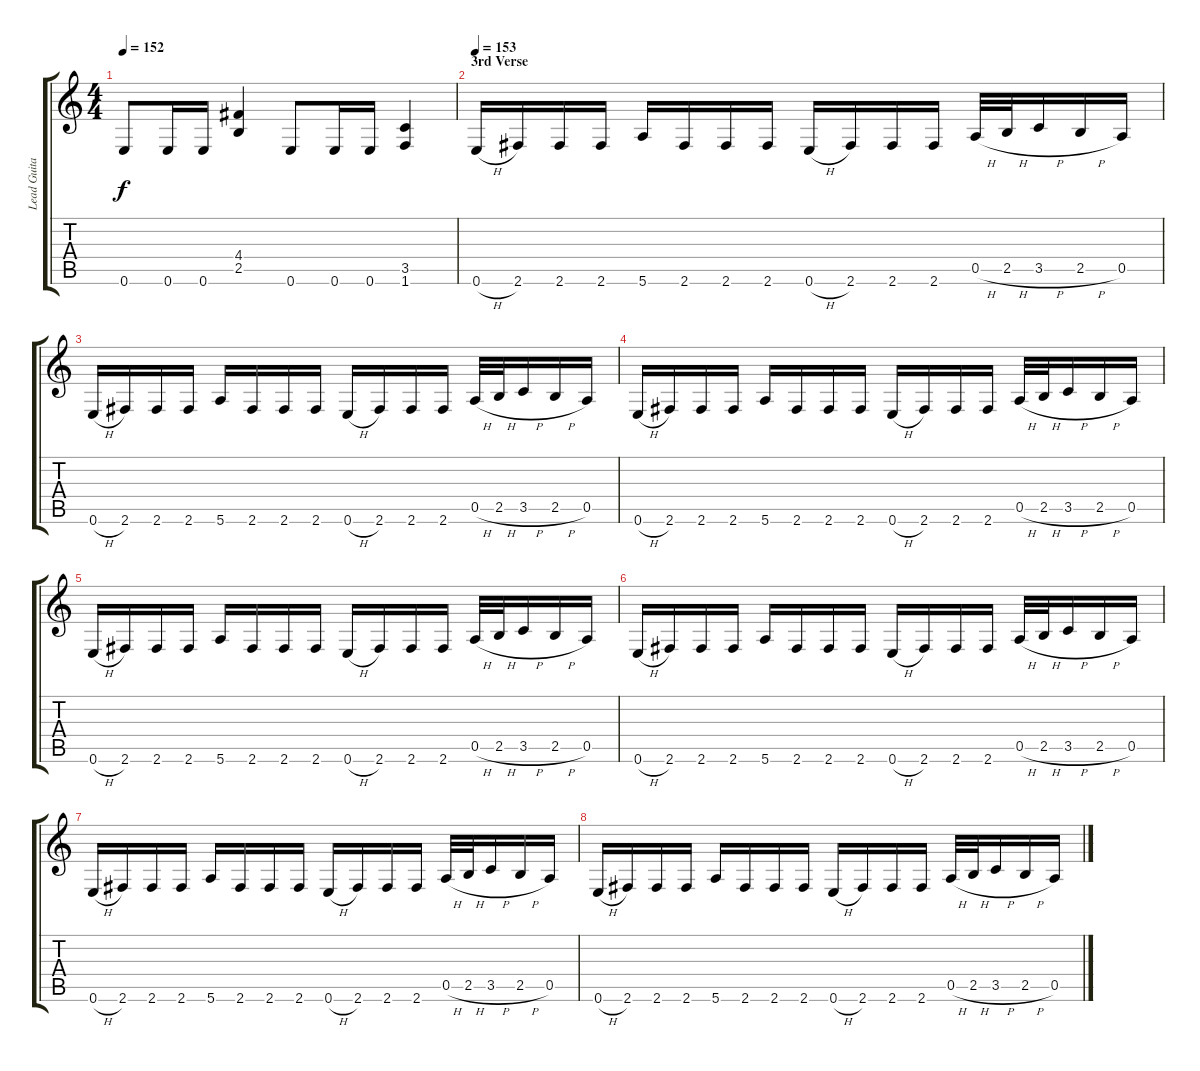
\track ("Lead Guitar (Chris Poland)" "Lead Guita") {instrument distortionguitar}
\staff {score tabs}
\tuning (E4 B3 G3 D3 A2 E2) {hide}
\ts (4 4)
\tempo 152
\clef g2
\ks c
0.6.8{dy f} 0.6.16 0.6.16 (4.4 2.5).4 0.6.8 0.6.16 0.6.16 (3.5 1.6).4 |
\section ("" "3rd Verse")
\tempo 153
0.6{h}.16 2.6.16 2.6.16 2.6.16 5.6.16 2.6.16 2.6.16 2.6.16 0.6{h}.16 2.6.16 2.6.16 2.6.16 0.5{h}.32 2.5{h}.32 3.5{h}.16 2.5{h}.16 0.5.16 |
0.6{h}.16 2.6.16 2.6.16 2.6.16 5.6.16 2.6.16 2.6.16 2.6.16 0.6{h}.16 2.6.16 2.6.16 2.6.16 0.5{h}.32 2.5{h}.32 3.5{h}.16 2.5{h}.16 0.5.16 |
0.6{h}.16 2.6.16 2.6.16 2.6.16 5.6.16 2.6.16 2.6.16 2.6.16 0.6{h}.16 2.6.16 2.6.16 2.6.16 0.5{h}.32 2.5{h}.32 3.5{h}.16 2.5{h}.16 0.5.16 |
0.6{h}.16 2.6.16 2.6.16 2.6.16 5.6.16 2.6.16 2.6.16 2.6.16 0.6{h}.16 2.6.16 2.6.16 2.6.16 0.5{h}.32 2.5{h}.32 3.5{h}.16 2.5{h}.16 0.5.16 |
0.6{h}.16 2.6.16 2.6.16 2.6.16 5.6.16 2.6.16 2.6.16 2.6.16 0.6{h}.16 2.6.16 2.6.16 2.6.16 0.5{h}.32 2.5{h}.32 3.5{h}.16 2.5{h}.16 0.5.16 |
0.6{h}.16 2.6.16 2.6.16 2.6.16 5.6.16 2.6.16 2.6.16 2.6.16 0.6{h}.16 2.6.16 2.6.16 2.6.16 0.5{h}.32 2.5{h}.32 3.5{h}.16 2.5{h}.16 0.5.16 |
0.6{h}.16 2.6.16 2.6.16 2.6.16 5.6.16 2.6.16 2.6.16 2.6.16 0.6{h}.16 2.6.16 2.6.16 2.6.16 0.5{h}.32 2.5{h}.32 3.5{h}.16 2.5{h}.16 0.5.16
